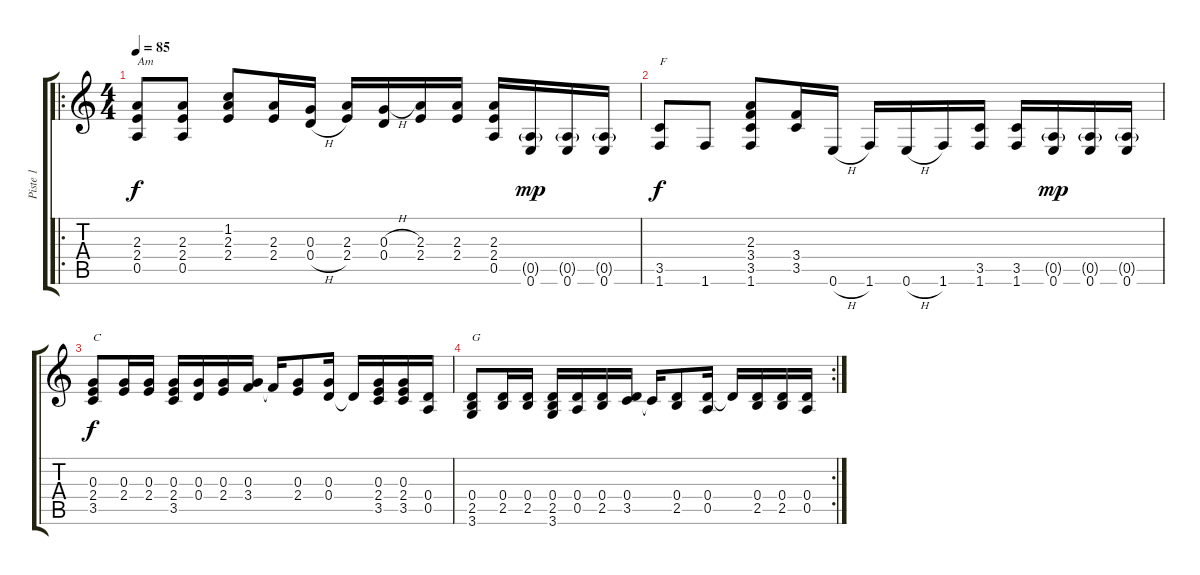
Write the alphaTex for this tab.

\track ("Piste 1" "Piste 1") {instrument acousticguitarnylon}
\staff {score tabs}
\tuning (E4 B3 G3 D3 A2 E2) {hide}
\ro
\ts (4 4)
\tempo 85
\clef g2
\ks c
(2.3 2.4 0.5).8{txt "Am" dy f instrument acousticguitarnylon} (2.3 2.4 0.5).8 (1.2 2.3 2.4).8 (2.3 2.4).16 (0.3 0.4{h}).16 (2.3 2.4).16 (0.3{h} 0.4).16 (2.3 2.4).16 (2.3 2.4).16 (2.3 2.4 0.5).16 (0.5{g} 0.6).16{dy mp} (0.5{g} 0.6).16 (0.5{g} 0.6).16 |
(3.5 1.6).8{txt "F" dy f} 1.6.8 (2.3 3.4 3.5 1.6).8 (3.4 3.5).16 0.6{h}.16 1.6.16 0.6{h}.16 1.6.16 (3.5 1.6).16 (3.5 1.6).16 (0.5{g} 0.6).16{dy mp} (0.5{g} 0.6).16 (0.5{g} 0.6).16 |
(0.3 2.4 3.5).8{txt "C" dy f} (0.3 2.4).16 (0.3 2.4).16 (0.3 2.4 3.5).16 (0.3 0.4).16 (0.3 2.4).16 (0.3 3.4).16 3.4{t}.16 (0.3 2.4).8 (0.3 0.4).16 0.4{t}.16 (0.3 2.4 3.5).16 (0.3 2.4 3.5).16 (0.4 0.5).16 |
\rc 2
(0.4 2.5 3.6).8{txt "G"} (0.4 2.5).16 (0.4 2.5).16 (0.4 2.5 3.6).16 (0.4 0.5).16 (0.4 2.5).16 (0.4 3.5).16 3.5{t}.16 (0.4 2.5).8 (0.4 0.5).16 0.4{t}.16 (0.4 2.5).16 (0.4 2.5).16 (0.4 0.5).16
